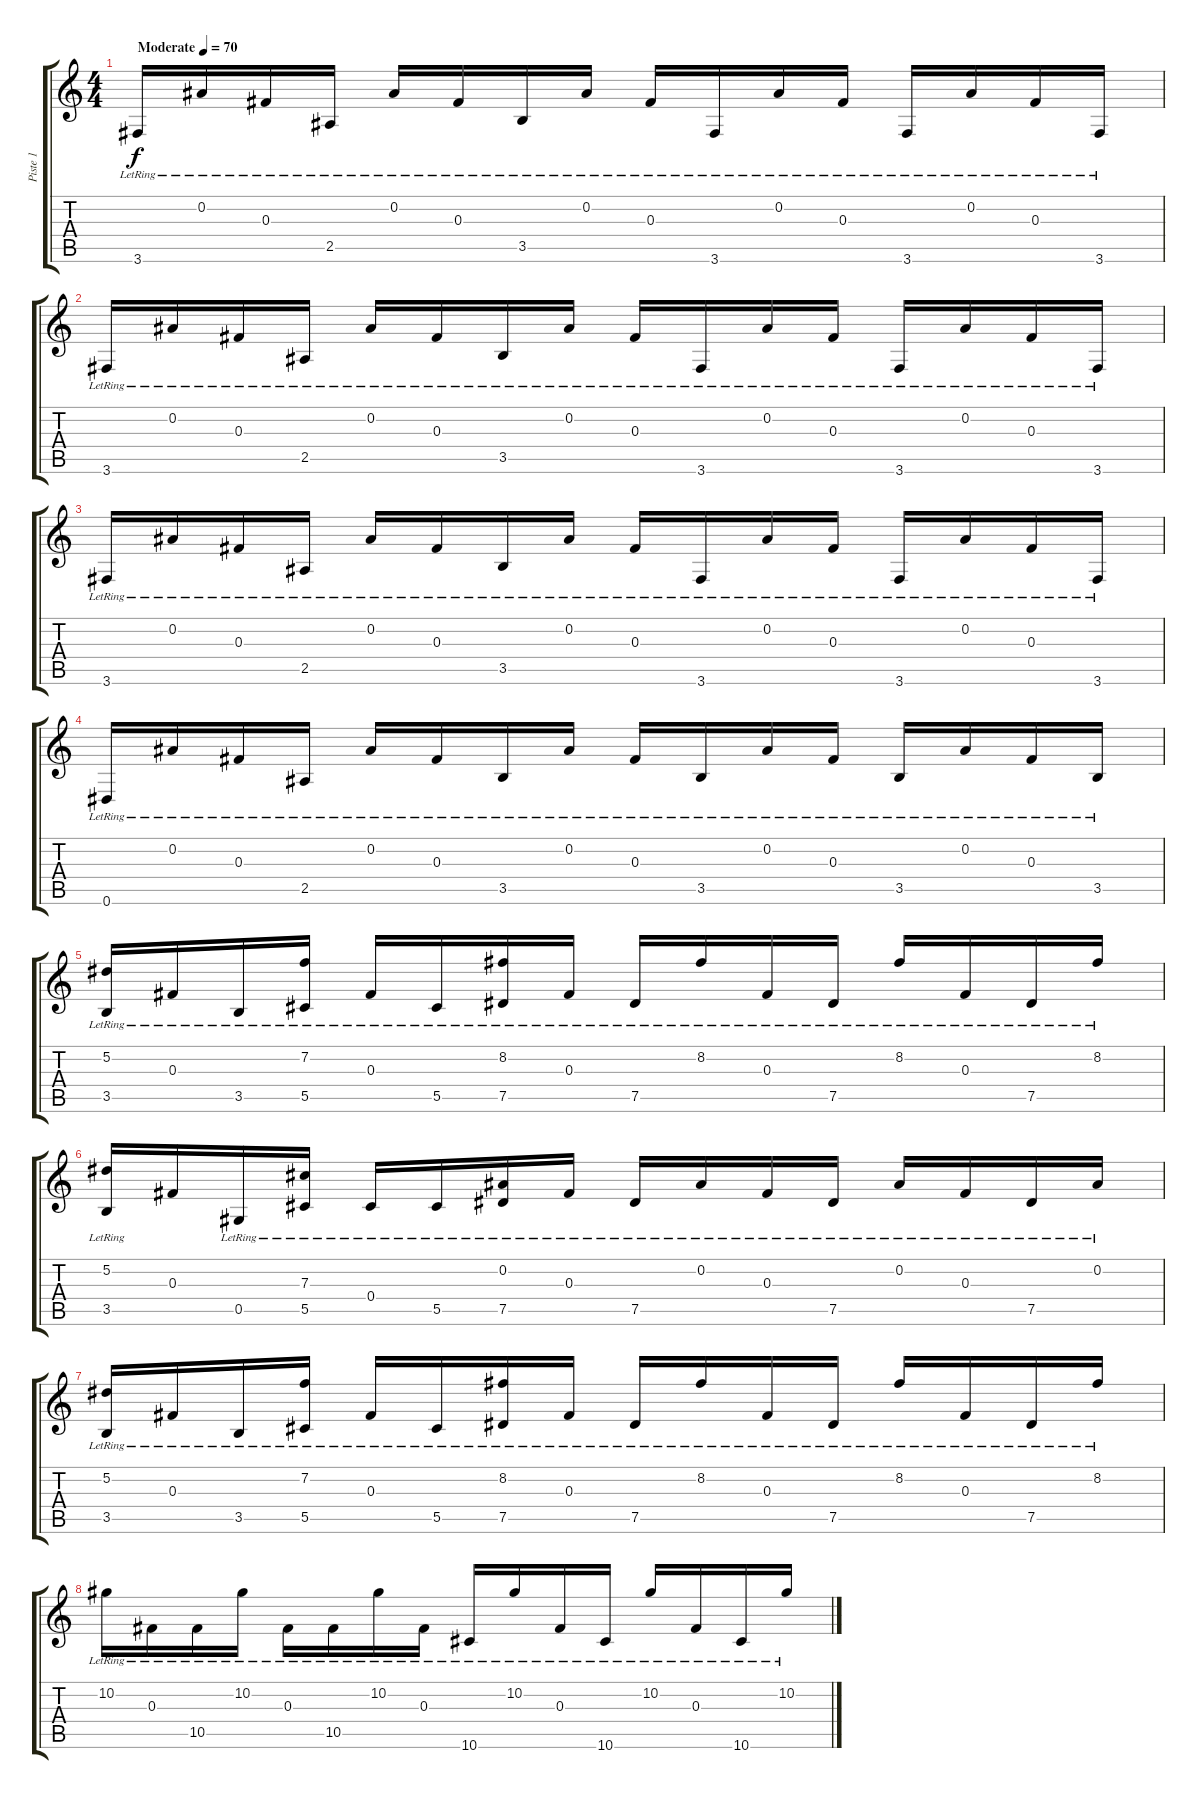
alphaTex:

\track ("Piste 1" "Piste 1") {solo instrument acousticguitarsteel}
\staff {score tabs}
\tuning (Eb4 Bb3 Gb3 Db3 Ab2 Eb2) {hide}
\ts (4 4)
\tempo (70 "Moderate")
\clef g2
\ks c
3.6{lr}.16{dy f instrument acousticguitarsteel} 0.2{lr}.16 0.3{lr}.16 2.5{lr}.16 0.2{lr}.16 0.3{lr}.16 3.5{lr}.16 0.2{lr}.16 0.3{lr}.16 3.6{lr}.16 0.2{lr}.16 0.3{lr}.16 3.6{lr}.16 0.2{lr}.16 0.3{lr}.16 3.6{lr}.16 |
3.6{lr}.16 0.2{lr}.16 0.3{lr}.16 2.5{lr}.16 0.2{lr}.16 0.3{lr}.16 3.5{lr}.16 0.2{lr}.16 0.3{lr}.16 3.6{lr}.16 0.2{lr}.16 0.3{lr}.16 3.6{lr}.16 0.2{lr}.16 0.3{lr}.16 3.6{lr}.16 |
3.6{lr}.16 0.2{lr}.16 0.3{lr}.16 2.5{lr}.16 0.2{lr}.16 0.3{lr}.16 3.5{lr}.16 0.2{lr}.16 0.3{lr}.16 3.6{lr}.16 0.2{lr}.16 0.3{lr}.16 3.6{lr}.16 0.2{lr}.16 0.3{lr}.16 3.6{lr}.16 |
0.6{lr}.16 0.2{lr}.16 0.3{lr}.16 2.5{lr}.16 0.2{lr}.16 0.3{lr}.16 3.5{lr}.16 0.2{lr}.16 0.3{lr}.16 3.5{lr}.16 0.2{lr}.16 0.3{lr}.16 3.5{lr}.16 0.2{lr}.16 0.3{lr}.16 3.5{lr}.16 |
(5.2{lr} 3.5{lr}).16 0.3{lr}.16 3.5{lr}.16 (7.2{lr} 5.5{lr}).16 0.3{lr}.16 5.5{lr}.16 (8.2{lr} 7.5{lr}).16 0.3{lr}.16 7.5{lr}.16 8.2{lr}.16 0.3{lr}.16 7.5{lr}.16 8.2{lr}.16 0.3{lr}.16 7.5{lr}.16 8.2{lr}.16 |
(5.2{lr} 3.5{lr}).16 0.3.16 0.5{lr}.16 (7.3{lr} 5.5{lr}).16 0.4{lr}.16 5.5{lr}.16 (0.2{lr} 7.5{lr}).16 0.3{lr}.16 7.5{lr}.16 0.2{lr}.16 0.3{lr}.16 7.5{lr}.16 0.2{lr}.16 0.3{lr}.16 7.5{lr}.16 0.2{lr}.16 |
(5.2{lr} 3.5{lr}).16 0.3{lr}.16 3.5{lr}.16 (7.2{lr} 5.5{lr}).16 0.3{lr}.16 5.5{lr}.16 (8.2{lr} 7.5{lr}).16 0.3{lr}.16 7.5{lr}.16 8.2{lr}.16 0.3{lr}.16 7.5{lr}.16 8.2{lr}.16 0.3{lr}.16 7.5{lr}.16 8.2{lr}.16 |
10.2{lr}.16 0.3{lr}.16 10.5{lr}.16 10.2{lr}.16 0.3{lr}.16 10.5{lr}.16 10.2{lr}.16 0.3{lr}.16 10.6{lr}.16 10.2{lr}.16 0.3{lr}.16 10.6{lr}.16 10.2{lr}.16 0.3{lr}.16 10.6{lr}.16 10.2{lr}.16
